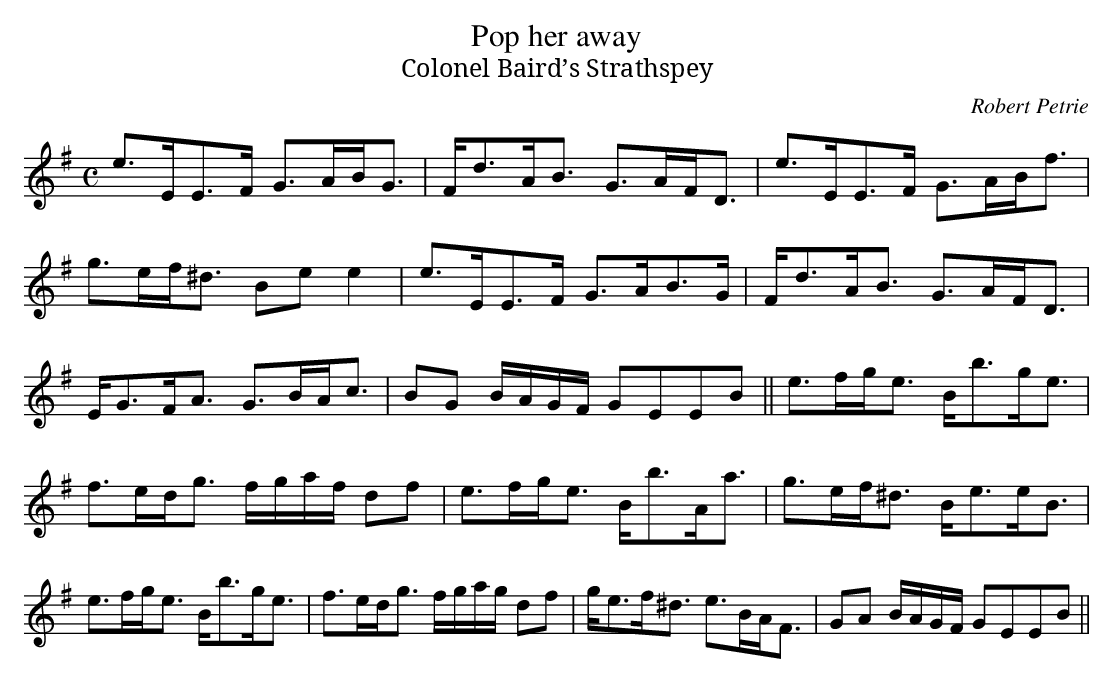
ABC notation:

X:1
T:Pop her away
T:Colonel Baird’s Strathspey
C:Robert Petrie
M:C
L:1/16
K:Emin
e3EE3F G3ABG3|Fd3AB3 G3AFD3|e3EE3F G3ABf3|
g3ef^d3 B2e2 e4|e3EE3F G3AB3G|Fd3AB3 G3AFD3|
EG3FA3 G3BAc3|B2G2 BAGF G2E2E2B2||e3fge3 Bb3ge3|
f3edg3 fgaf d2f2|e3fge3 Bb3Aa3|g3ef^d3 Be3eB3|
e3fge3 Bb3ge3|f3edg3 fgag d2f2|ge3f^d3 e3BAF3|G2A2 BAGF G2E2E2B2||
